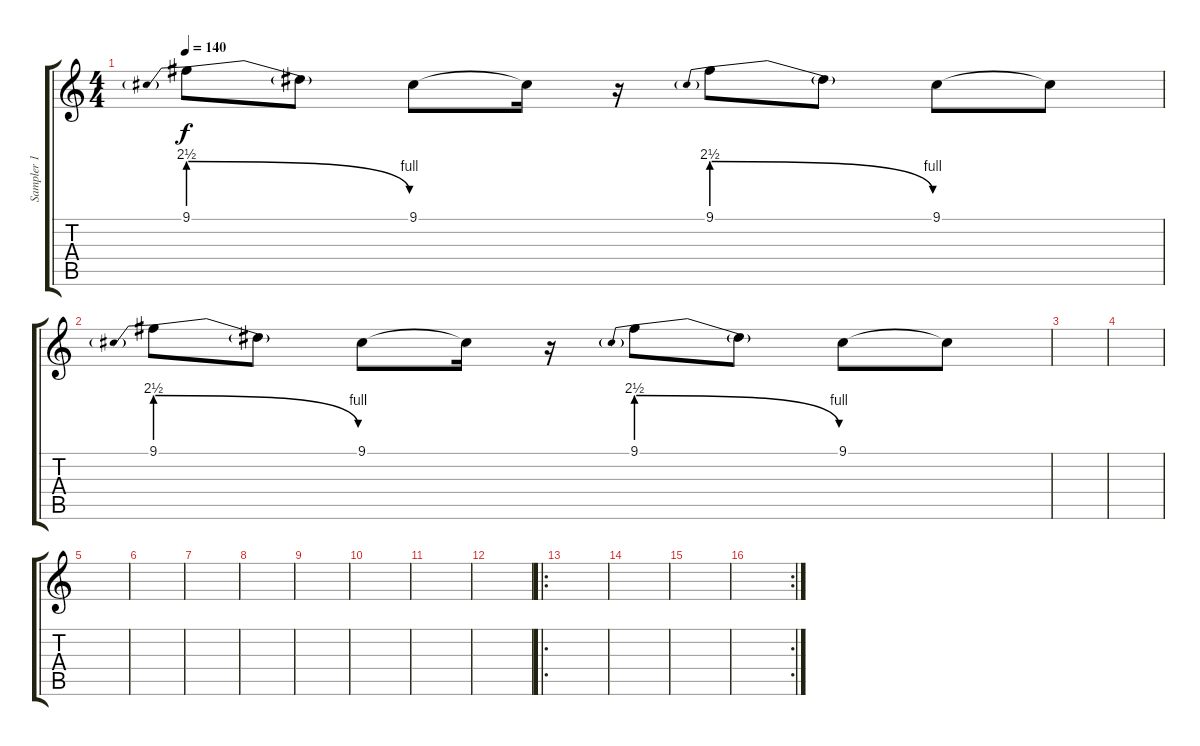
\track ("Sampler 1 (Joseph Hahn)" "Sampler 1 ") {instrument stringensemble1}
\staff {score tabs}
\tuning (E4 B3 G3 D3 A2 E2) {hide}
\ts (4 4)
\tempo 140
\clef g2
\ks c
9.1{be (prebendrelease 0 10 60 4)}.8{dy f} 9.1{t}.8 9.1.8 9.1{t}.16 r.16 9.1{be (prebendrelease 0 10 60 4)}.8 9.1{t}.8 9.1.8 9.1{t}.8 |
9.1{be (prebendrelease 0 10 60 4)}.8 9.1{t}.8 9.1.8 9.1{t}.16 r.16 9.1{be (prebendrelease 0 10 60 4)}.8 9.1{t}.8 9.1.8 9.1{t}.8 |
|
|
|
|
|
|
|
|
|
|
\ro
|
|
|
\rc 2
